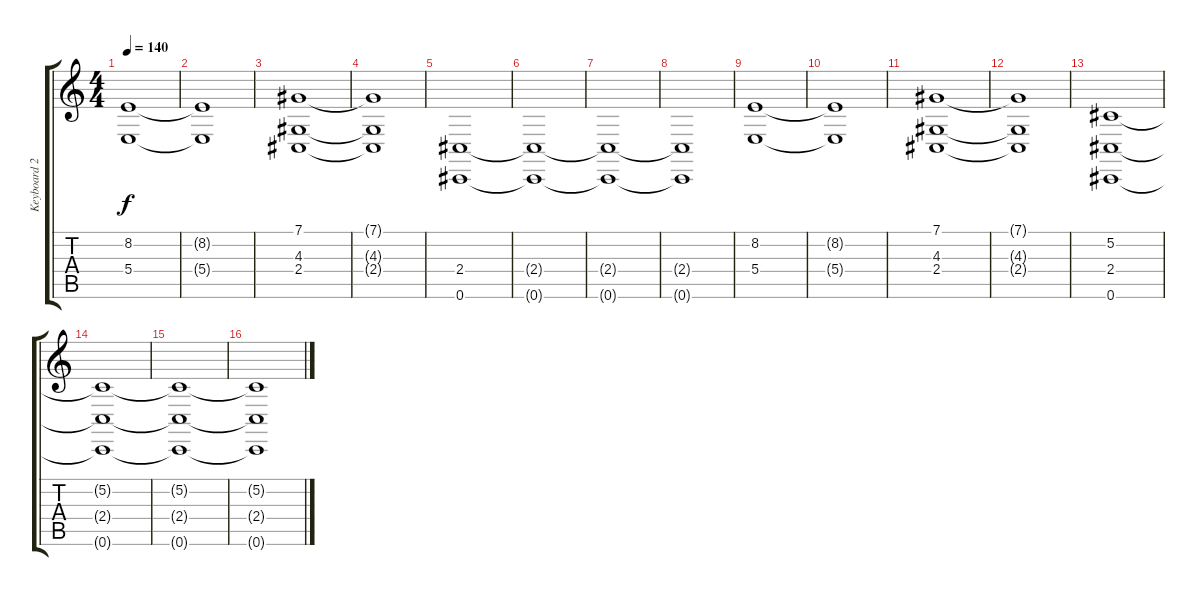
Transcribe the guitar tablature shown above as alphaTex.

\track ("Keyboard 2" "Keyboard 2") {instrument synthstrings1}
\staff {score tabs}
\tuning (Db4 Ab3 E3 B2 Gb2 Db2) {hide}
\ts (4 4)
\tempo 140
\clef g2
\ks c
(8.2 5.4).1{dy f} |
(8.2{t} 5.4{t}).1 |
(7.1 4.3 2.4).1 |
(7.1{t} 4.3{t} 2.4{t}).1 |
(2.4 0.6).1 |
(2.4{t} 0.6{t}).1 |
(2.4{t} 0.6{t}).1 |
(2.4{t} 0.6{t}).1 |
(8.2 5.4).1 |
(8.2{t} 5.4{t}).1 |
(7.1 4.3 2.4).1 |
(7.1{t} 4.3{t} 2.4{t}).1 |
(5.2 2.4 0.6).1{volume 10} |
(5.2{t} 2.4{t} 0.6{t}).1 |
(5.2{t} 2.4{t} 0.6{t}).1 |
(5.2{t} 2.4{t} 0.6{t}).1
